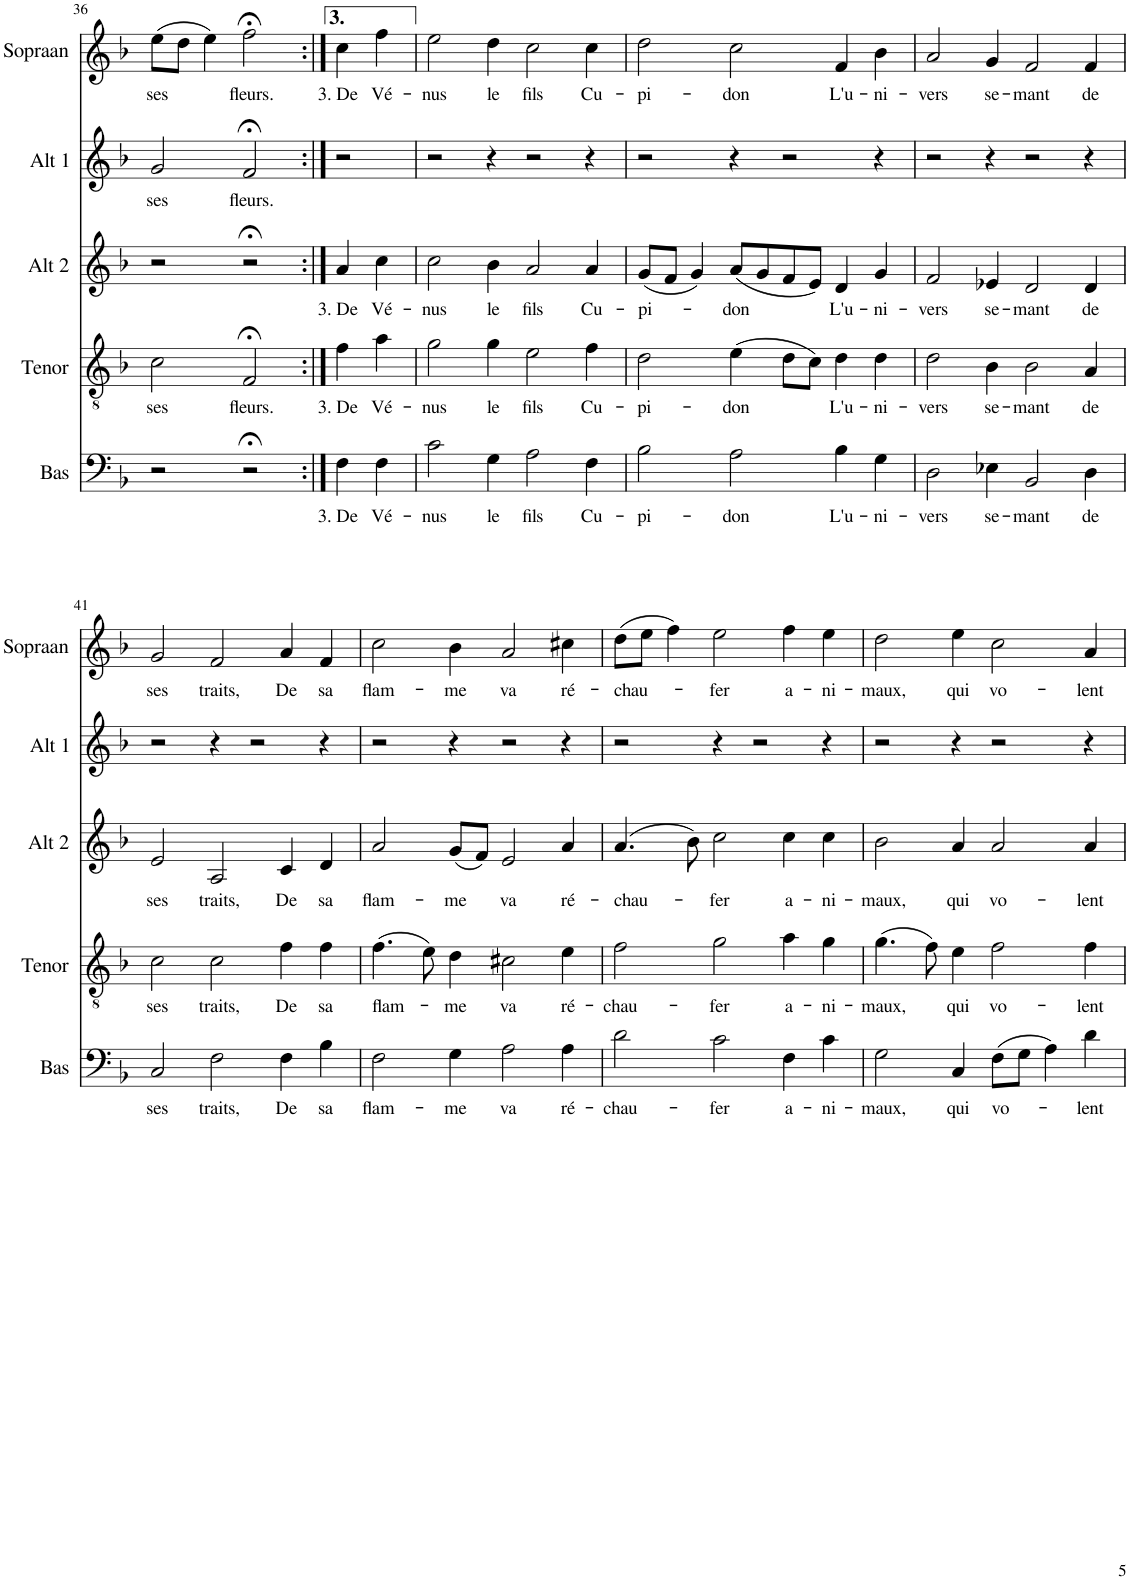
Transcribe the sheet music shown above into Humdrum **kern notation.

**kern	**text	**kern	**text	**kern	**text	**kern	**text	**kern	**text
*part5	*part5	*part4	*part4	*part3	*part3	*part2	*part2	*part1	*part1
*staff5	*staff5	*staff4	*staff4	*staff3	*staff3	*staff2	*staff2	*staff1	*staff1
*I"Bas	*	*I"Tenor	*	*I"Alt 2	*	*I"Alt 1	*	*I"Sopraan	*
*I'Bas	*	*I'Tenor	*	*I'Alt 2	*	*I'Alt 1	*	*I'Sopraan	*
!!LO:PB:g=z
*clefF4	*	*clefGv2	*	*clefG2	*	*clefG2	*	*clefG2	*
*k[b-]	*	*k[b-]	*	*k[b-]	*	*k[b-]	*	*k[b-]	*
*M6/4	*	*M6/4	*	*M6/4	*	*M6/4	*	*M6/4	*
=36	=36	=36	=36	=36	=36	=36	=36	=36	=36
!	!	!	!LO:LY:b	!	!	!	!LO:LY:b	!	!LO:LY:b
2r	.	2c\	ses	2r	.	2g/	ses	(8ee\L	ses
.	.	.	.	.	.	.	.	8dd\J	.
.	.	.	.	.	.	.	.	4ee\)	.
!	!	!	!LO:LY:b	!	!	!	!LO:LY:b	!	!LO:LY:b
2r;<	.	2F;</	fleurs.	2r;<	.	2f;</	fleurs.	2ff;<\	fleurs.
=37:|!	=37:|!	=37:|!	=37:|!	=37:|!	=37:|!	=37:|!	=37:|!	=37:|!	=37:|!
!	!LO:LY:b	!	!LO:LY:b	!	!LO:LY:b	!	!	!	!LO:LY:b
4F\	3. De	4f\	3. De	4a/	3. De	2r	.	4cc\	3. De
!	!LO:LY:b	!	!LO:LY:b	!	!LO:LY:b	!	!	!	!LO:LY:b
4F\	Vé-	4a\	Vé-	4cc\	Vé-	.	.	4ff\	Vé-
=38	=38	=38	=38	=38	=38	=38	=38	=38	=38
!	!LO:LY:b	!	!LO:LY:b	!	!LO:LY:b	!	!	!	!LO:LY:b
2c\	-nus	2g\	-nus	2cc\	-nus	2r	.	2ee\	-nus
!	!LO:LY:b	!	!LO:LY:b	!	!LO:LY:b	!	!	!	!LO:LY:b
4G\	le	4g\	le	4b-\	le	4r	.	4dd\	le
!	!LO:LY:b	!	!LO:LY:b	!	!LO:LY:b	!	!	!	!LO:LY:b
2A\	fils	2e\	fils	2a/	fils	2r	.	2cc\	fils
!	!LO:LY:b	!	!LO:LY:b	!	!LO:LY:b	!	!	!	!LO:LY:b
4F\	Cu-	4f\	Cu-	4a/	Cu-	4r	.	4cc\	Cu-
=39	=39	=39	=39	=39	=39	=39	=39	=39	=39
!	!LO:LY:b	!	!LO:LY:b	!	!LO:LY:b	!	!	!	!LO:LY:b
2B-\	-pi-	2d\	-pi-	(8g/L	-pi-	2r	.	2dd\	-pi-
.	.	.	.	8f/J	.	.	.	.	.
.	.	.	.	4g/)	.	.	.	.	.
!	!LO:LY:b	!	!LO:LY:b	!	!LO:LY:b	!	!	!	!LO:LY:b
2A\	-don	(4e\	-don	(8a/L	-don	4r	.	2cc\	-don
.	.	.	.	8g/	.	.	.	.	.
.	.	8d\L	.	8f/	.	2r	.	.	.
.	.	8c\J)	.	8e/J)	.	.	.	.	.
!	!LO:LY:b	!	!LO:LY:b	!	!LO:LY:b	!	!	!	!LO:LY:b
4B-\	L'u-	4d\	L'u-	4d/	L'u-	.	.	4f/	L'u-
!	!LO:LY:b	!	!LO:LY:b	!	!LO:LY:b	!	!	!	!LO:LY:b
4G\	-ni-	4d\	-ni-	4g/	-ni-	4r	.	4b-\	-ni-
=40	=40	=40	=40	=40	=40	=40	=40	=40	=40
!	!LO:LY:b	!	!LO:LY:b	!	!LO:LY:b	!	!	!	!LO:LY:b
2D\	-vers	2d\	-vers	2f/	-vers	2r	.	2a/	-vers
!	!LO:LY:b	!	!LO:LY:b	!	!LO:LY:b	!	!	!	!LO:LY:b
4E-X\	se-	4B-\	se-	4e-X/	se-	4r	.	4g/	se-
!	!LO:LY:b	!	!LO:LY:b	!	!LO:LY:b	!	!	!	!LO:LY:b
2BB-/	-mant	2B-\	-mant	2d/	-mant	2r	.	2f/	-mant
!	!LO:LY:b	!	!LO:LY:b	!	!LO:LY:b	!	!	!	!LO:LY:b
4D\	de	4A/	de	4d/	de	4r	.	4f/	de
!!LO:LB:g=z
=41	=41	=41	=41	=41	=41	=41	=41	=41	=41
!	!LO:LY:b	!	!LO:LY:b	!	!LO:LY:b	!	!	!	!LO:LY:b
2C/	ses	2c\	ses	2e/	ses	2r	.	2g/	ses
!	!LO:LY:b	!	!LO:LY:b	!	!LO:LY:b	!	!	!	!LO:LY:b
2F\	traits,	2c\	traits,	2A/	traits,	4r	.	2f/	traits,
.	.	.	.	.	.	2r	.	.	.
!	!LO:LY:b	!	!LO:LY:b	!	!LO:LY:b	!	!	!	!LO:LY:b
4F\	De	4f\	De	4c/	De	.	.	4a/	De
!	!LO:LY:b	!	!LO:LY:b	!	!LO:LY:b	!	!	!	!LO:LY:b
4B-\	sa	4f\	sa	4d/	sa	4r	.	4f/	sa
=42	=42	=42	=42	=42	=42	=42	=42	=42	=42
!	!LO:LY:b	!	!LO:LY:b	!	!LO:LY:b	!	!	!	!LO:LY:b
2F\	flam-	(4.f\	flam-	2a/	flam-	2r	.	2cc\	flam-
.	.	8e\)	.	.	.	.	.	.	.
!	!LO:LY:b	!	!LO:LY:b	!	!LO:LY:b	!	!	!	!LO:LY:b
4G\	-me	4d\	-me	(8g/L	-me	4r	.	4b-\	-me
.	.	.	.	8f/J)	.	.	.	.	.
!	!LO:LY:b	!	!LO:LY:b	!	!LO:LY:b	!	!	!	!LO:LY:b
2A\	va	2c#X\	va	2e/	va	2r	.	2a/	va
!	!LO:LY:b	!	!LO:LY:b	!	!LO:LY:b	!	!	!	!LO:LY:b
4A\	ré-	4e\	ré-	4a/	ré-	4r	.	4cc#X\	ré-
=43	=43	=43	=43	=43	=43	=43	=43	=43	=43
!	!LO:LY:b	!	!LO:LY:b	!	!LO:LY:b	!	!	!	!LO:LY:b
2d\	-chau-	2f\	-chau-	(4.a/	-chau-	2r	.	(8dd\L	-chau-
.	.	.	.	.	.	.	.	8ee\J	.
.	.	.	.	.	.	.	.	4ff\)	.
.	.	.	.	8b-\)	.	.	.	.	.
!	!LO:LY:b	!	!LO:LY:b	!	!LO:LY:b	!	!	!	!LO:LY:b
2c\	-fer	2g\	-fer	2cc\	-fer	4r	.	2ee\	-fer
.	.	.	.	.	.	2r	.	.	.
!	!LO:LY:b	!	!LO:LY:b	!	!LO:LY:b	!	!	!	!LO:LY:b
4F\	a-	4a\	a-	4cc\	a-	.	.	4ff\	a-
!	!LO:LY:b	!	!LO:LY:b	!	!LO:LY:b	!	!	!	!LO:LY:b
4c\	-ni-	4g\	-ni-	4cc\	-ni-	4r	.	4ee\	-ni-
=44	=44	=44	=44	=44	=44	=44	=44	=44	=44
!	!LO:LY:b	!	!LO:LY:b	!	!LO:LY:b	!	!	!	!LO:LY:b
2G\	-maux,	(4.g\	-maux,	2b-\	-maux,	2r	.	2dd\	-maux,
.	.	8f\)	.	.	.	.	.	.	.
!	!LO:LY:b	!	!LO:LY:b	!	!LO:LY:b	!	!	!	!LO:LY:b
4C/	qui	4e\	qui	4a/	qui	4r	.	4ee\	qui
!	!LO:LY:b	!	!LO:LY:b	!	!LO:LY:b	!	!	!	!LO:LY:b
(8F\L	vo-	2f\	vo-	2a/	vo-	2r	.	2cc\	vo-
8G\J	.	.	.	.	.	.	.	.	.
4A\)	.	.	.	.	.	.	.	.	.
!	!LO:LY:b	!	!LO:LY:b	!	!LO:LY:b	!	!	!	!LO:LY:b
4d\	-lent	4f\	-lent	4a/	-lent	4r	.	4a/	-lent
=	=	=	=	=	=	=	=	=	=
*-	*-	*-	*-	*-	*-	*-	*-	*-	*-
